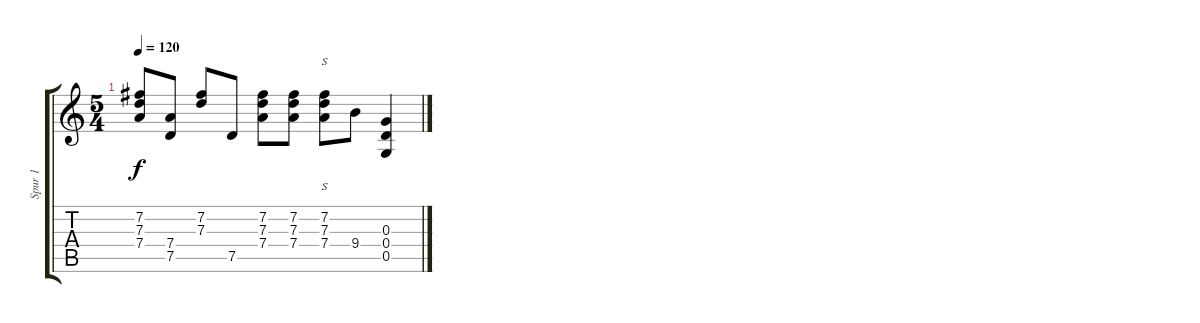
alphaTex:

\track ("Spur 1" "Spur 1") {instrument distortionguitar}
\staff {score tabs}
\tuning (D4 B3 G3 D3 G2 D2) {hide}
\ts (5 4)
\tempo 120
\clef g2
\ks c
(7.2 7.3 7.4).8{dy f} (7.4 7.5).8 (7.2 7.3).8 7.5.8 (7.2 7.3 7.4).8 (7.2 7.3 7.4).8 (7.2 7.3 7.4).8{s} 9.4.8 (0.3 0.4 0.5).4
